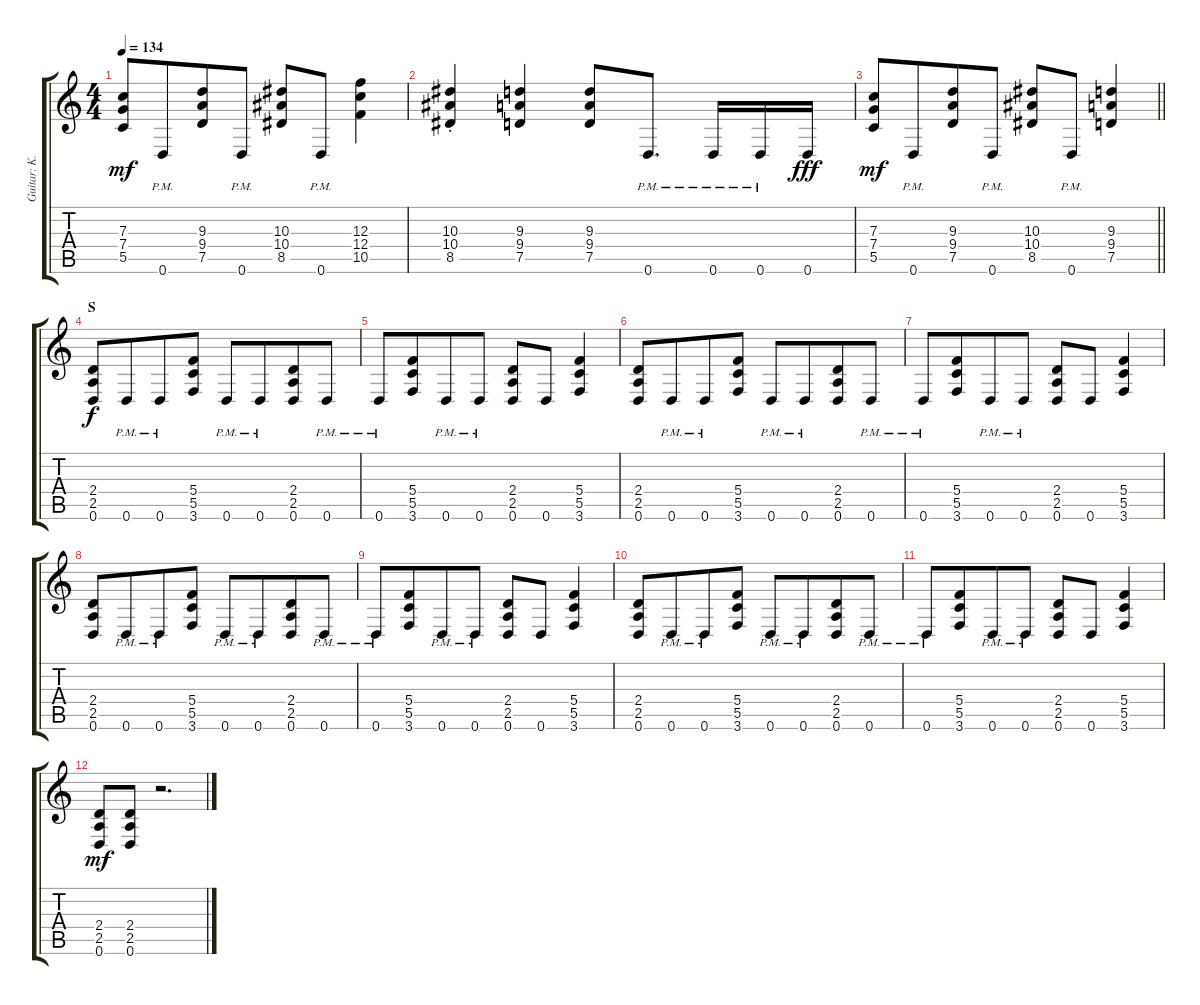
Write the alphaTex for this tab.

\track ("Guitar: K.K." "Guitar: K.") {instrument distortionguitar}
\staff {score tabs}
\tuning (D4 A3 F3 C3 G2 D2) {hide}
\ts (4 4)
\tempo 134
\clef g2
\ks c
(7.3 7.4 5.5).8{dy mf} 0.6{pm}.8{beam merge} (9.3 9.4 7.5).8 0.6{pm}.8 (10.3 10.4 8.5).8 0.6{pm}.8 (12.3 12.4 10.5).4 |
(10.3{st} 10.4{st} 8.5{st}).4 (9.3 9.4 7.5).4 (9.3 9.4 7.5).8 0.6{pm}.8{d} 0.6{pm}.16 0.6{pm}.16 0.6.16{dy fff} |
\barLineRight lightlight
(7.3 7.4 5.5).8{dy mf} 0.6{pm}.8{beam merge} (9.3 9.4 7.5).8 0.6{pm}.8 (10.3 10.4 8.5).8 0.6{pm}.8 (9.3 9.4 7.5).4 |
\section ("" "S")
(2.4 2.5 0.6).8{dy f} 0.6{pm}.8{beam merge} 0.6{pm}.8 (5.4 5.5 3.6).8 0.6{pm}.8 0.6{pm}.8{beam merge} (2.4 2.5 0.6).8 0.6{pm}.8 |
0.6{pm}.8 (5.4 5.5 3.6).8{beam merge} 0.6{pm}.8 0.6{pm}.8 (2.4 2.5 0.6).8 0.6.8 (5.4 5.5 3.6).4 |
(2.4 2.5 0.6).8 0.6{pm}.8{beam merge} 0.6{pm}.8 (5.4 5.5 3.6).8 0.6{pm}.8 0.6{pm}.8{beam merge} (2.4 2.5 0.6).8 0.6{pm}.8 |
0.6{pm}.8 (5.4 5.5 3.6).8{beam merge} 0.6{pm}.8 0.6{pm}.8 (2.4 2.5 0.6).8 0.6.8 (5.4 5.5 3.6).4 |
(2.4 2.5 0.6).8 0.6{pm}.8{beam merge} 0.6{pm}.8 (5.4 5.5 3.6).8 0.6{pm}.8 0.6{pm}.8{beam merge} (2.4 2.5 0.6).8 0.6{pm}.8 |
0.6{pm}.8 (5.4 5.5 3.6).8{beam merge} 0.6{pm}.8 0.6{pm}.8 (2.4 2.5 0.6).8 0.6.8 (5.4 5.5 3.6).4 |
(2.4 2.5 0.6).8 0.6{pm}.8{beam merge} 0.6{pm}.8 (5.4 5.5 3.6).8 0.6{pm}.8 0.6{pm}.8{beam merge} (2.4 2.5 0.6).8 0.6{pm}.8 |
0.6{pm}.8 (5.4 5.5 3.6).8{beam merge} 0.6{pm}.8 0.6{pm}.8 (2.4 2.5 0.6).8 0.6.8 (5.4 5.5 3.6).4 |
(2.4 2.5 0.6).8{dy mf} (2.4 2.5 0.6).8 r.2{d}
